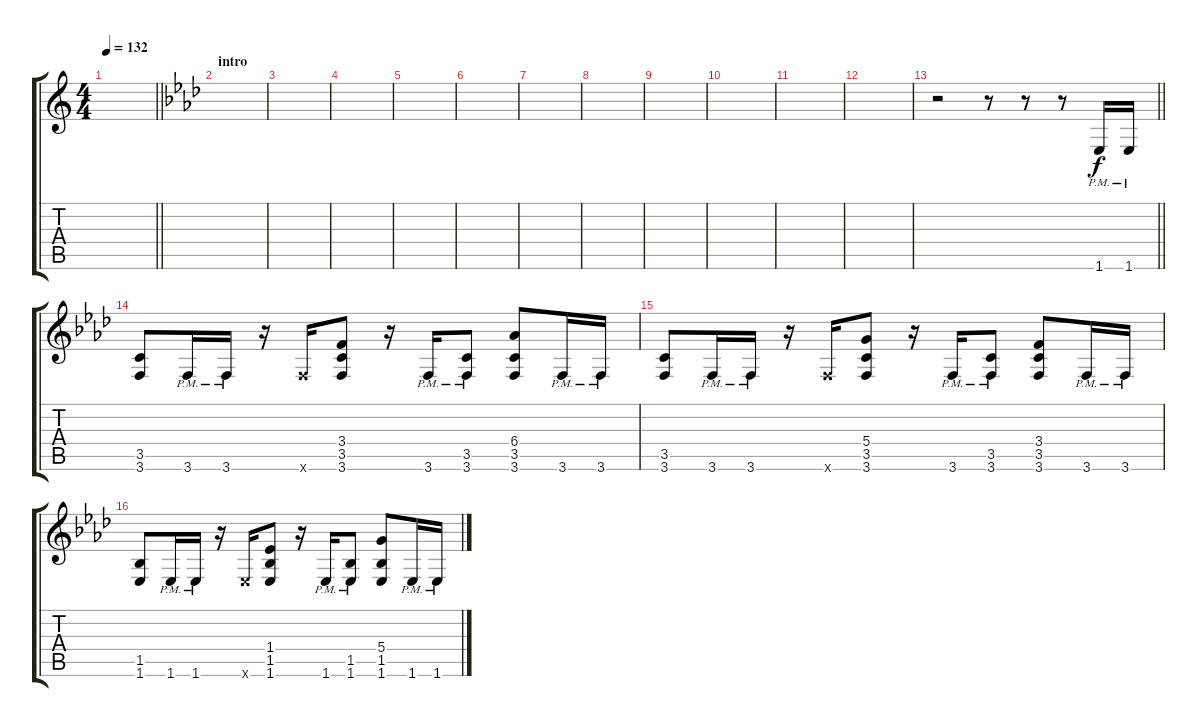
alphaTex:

\track "" {instrument distortionguitar}
\staff {score tabs}
\tuning (E4 B3 G3 D3 A2 D2) {hide}
\ts (4 4)
\tempo 132
\clef g2
\barLineRight lightlight
\ks aminor
|
\section ("" "intro")
\ks fminor
|
|
|
|
|
|
|
|
|
|
|
\barLineRight lightlight
r.2 r.8 r.8 r.8 1.6{pm}.16 1.6{pm}.16 |
(3.5 3.6).8 3.6{pm}.16 3.6{pm}.16 r.16 3.6{x}.16 (3.4 3.5 3.6).8 r.16 3.6{pm}.16 (3.5{pm} 3.6{pm}).8 (6.4 3.5 3.6).8 3.6{pm}.16 3.6{pm}.16 |
(3.5 3.6).8 3.6{pm}.16 3.6{pm}.16 r.16 3.6{x}.16 (5.4 3.5 3.6).8 r.16 3.6{pm}.16 (3.5{pm} 3.6{pm}).8 (3.4 3.5 3.6).8 3.6{pm}.16 3.6{pm}.16 |
(1.5 1.6).8 1.6{pm}.16 1.6{pm}.16 r.16 1.6{x}.16 (1.4 1.5 1.6).8 r.16 1.6{pm}.16 (1.5{pm} 1.6{pm}).8 (5.4 1.5 1.6).8 1.6{pm}.16 1.6{pm}.16
